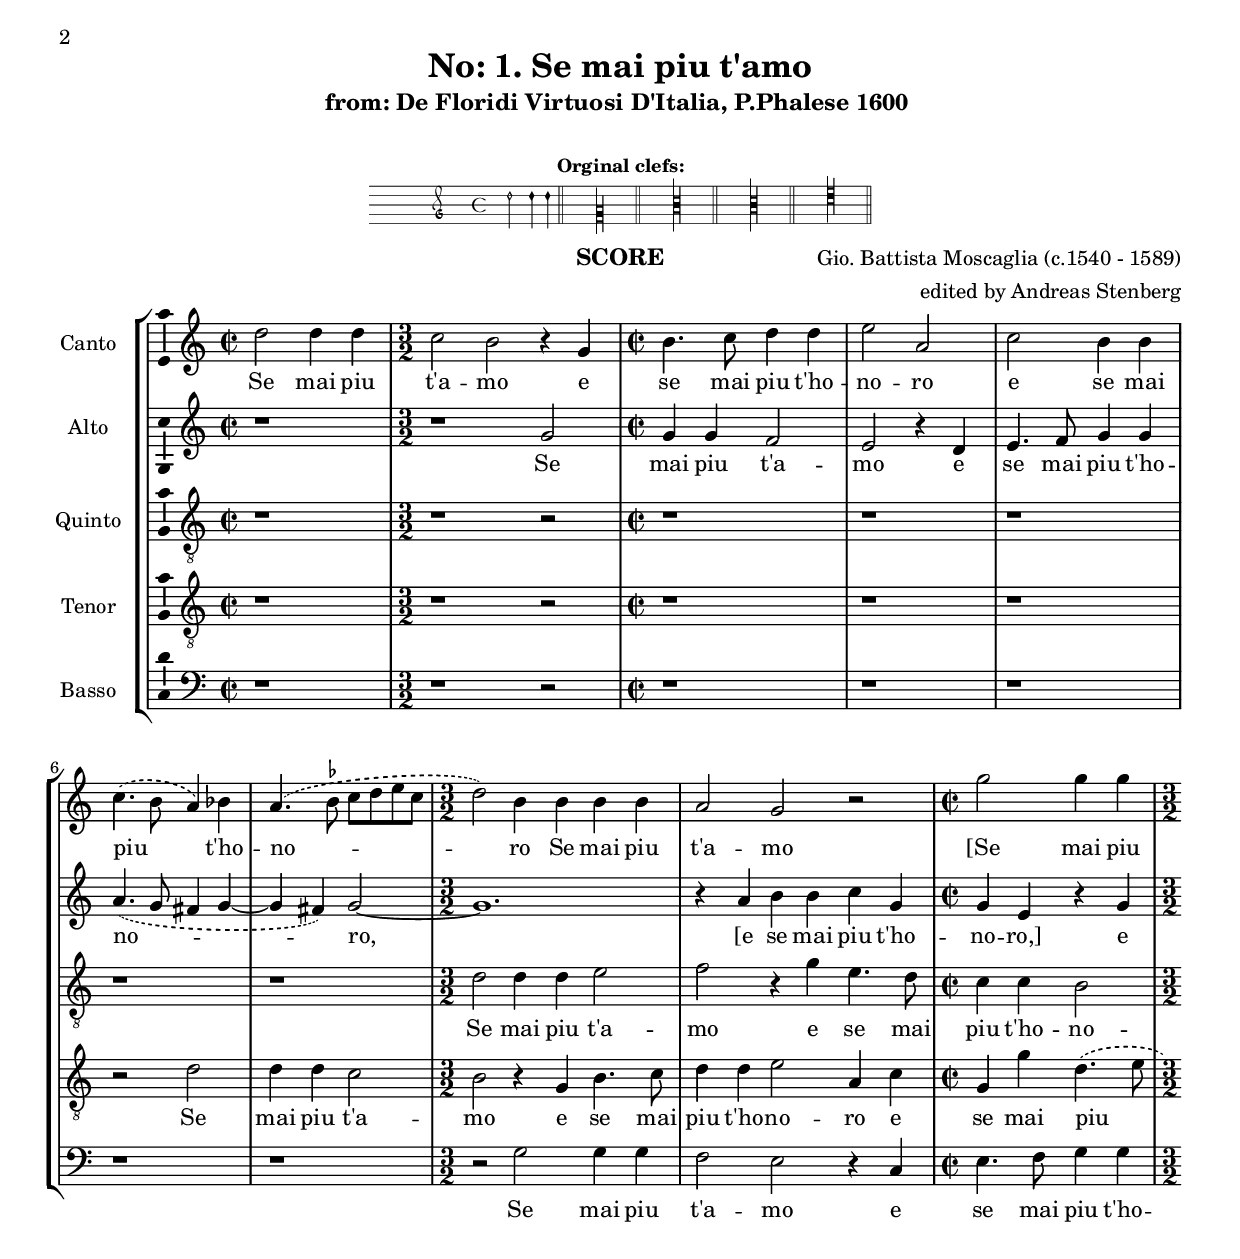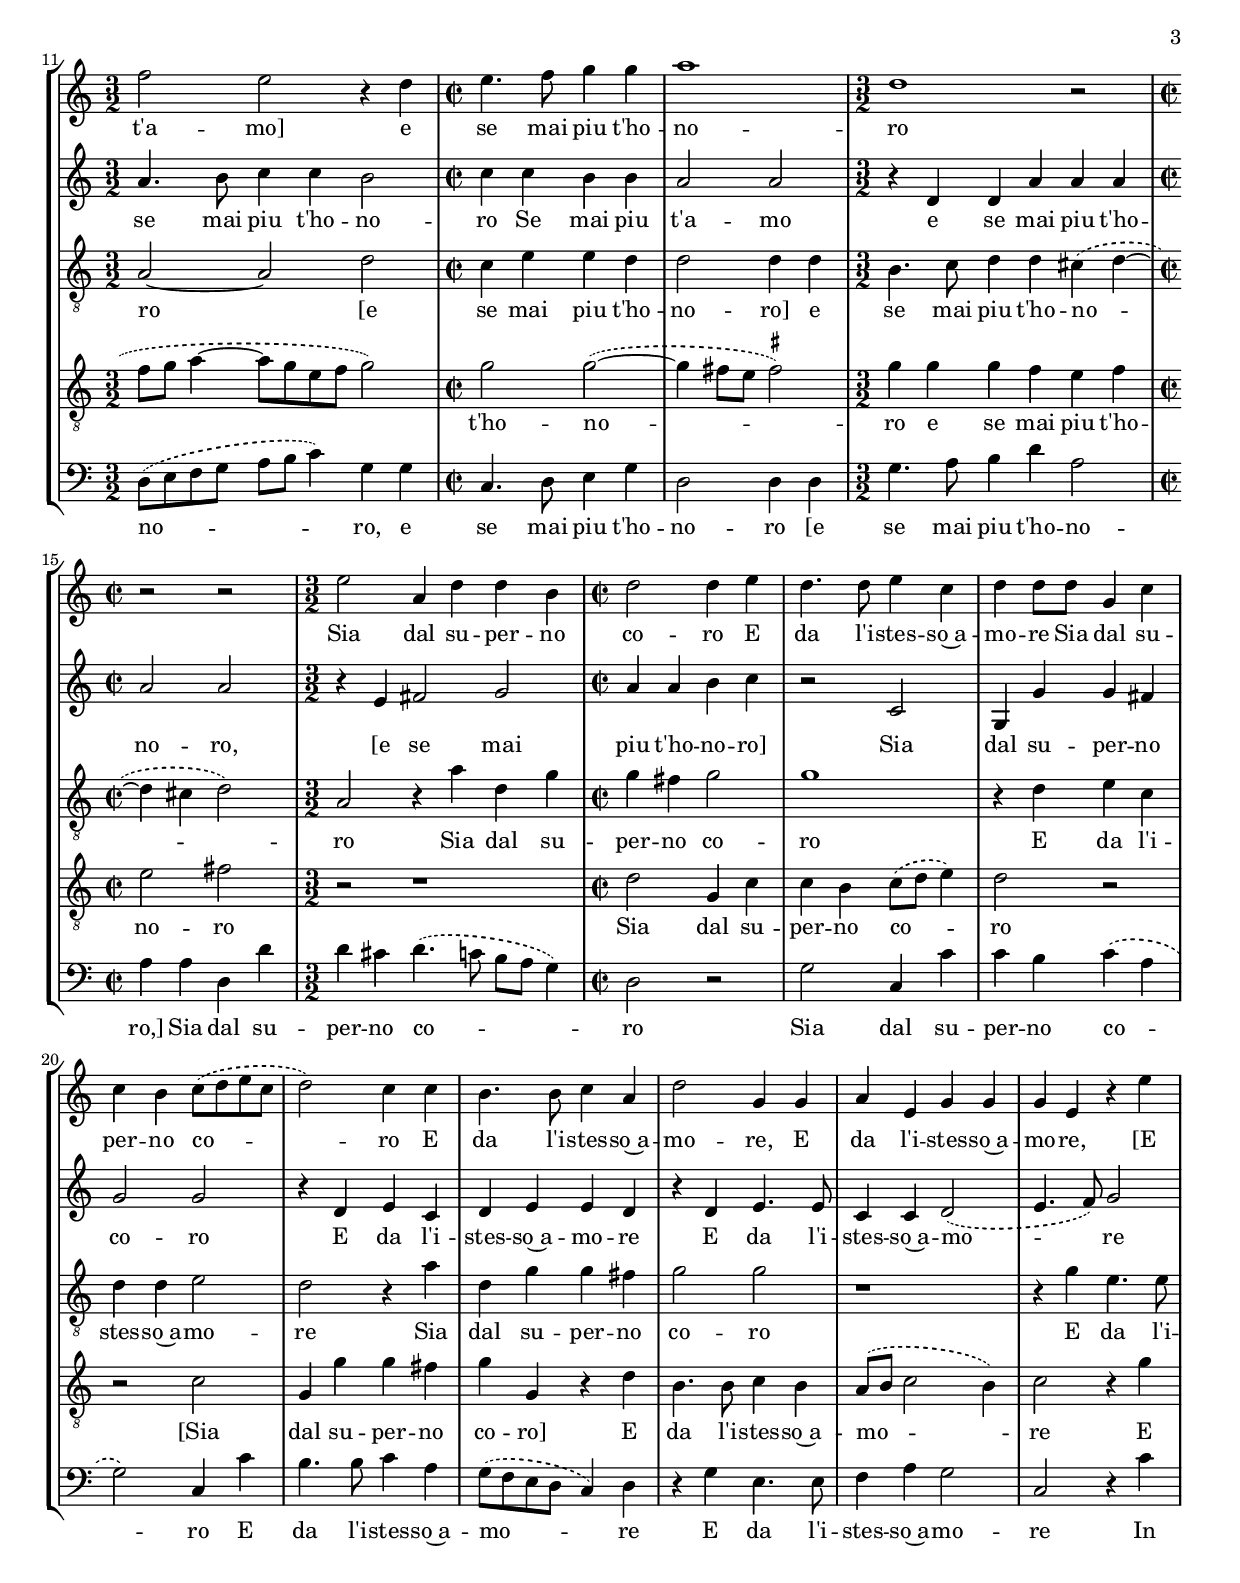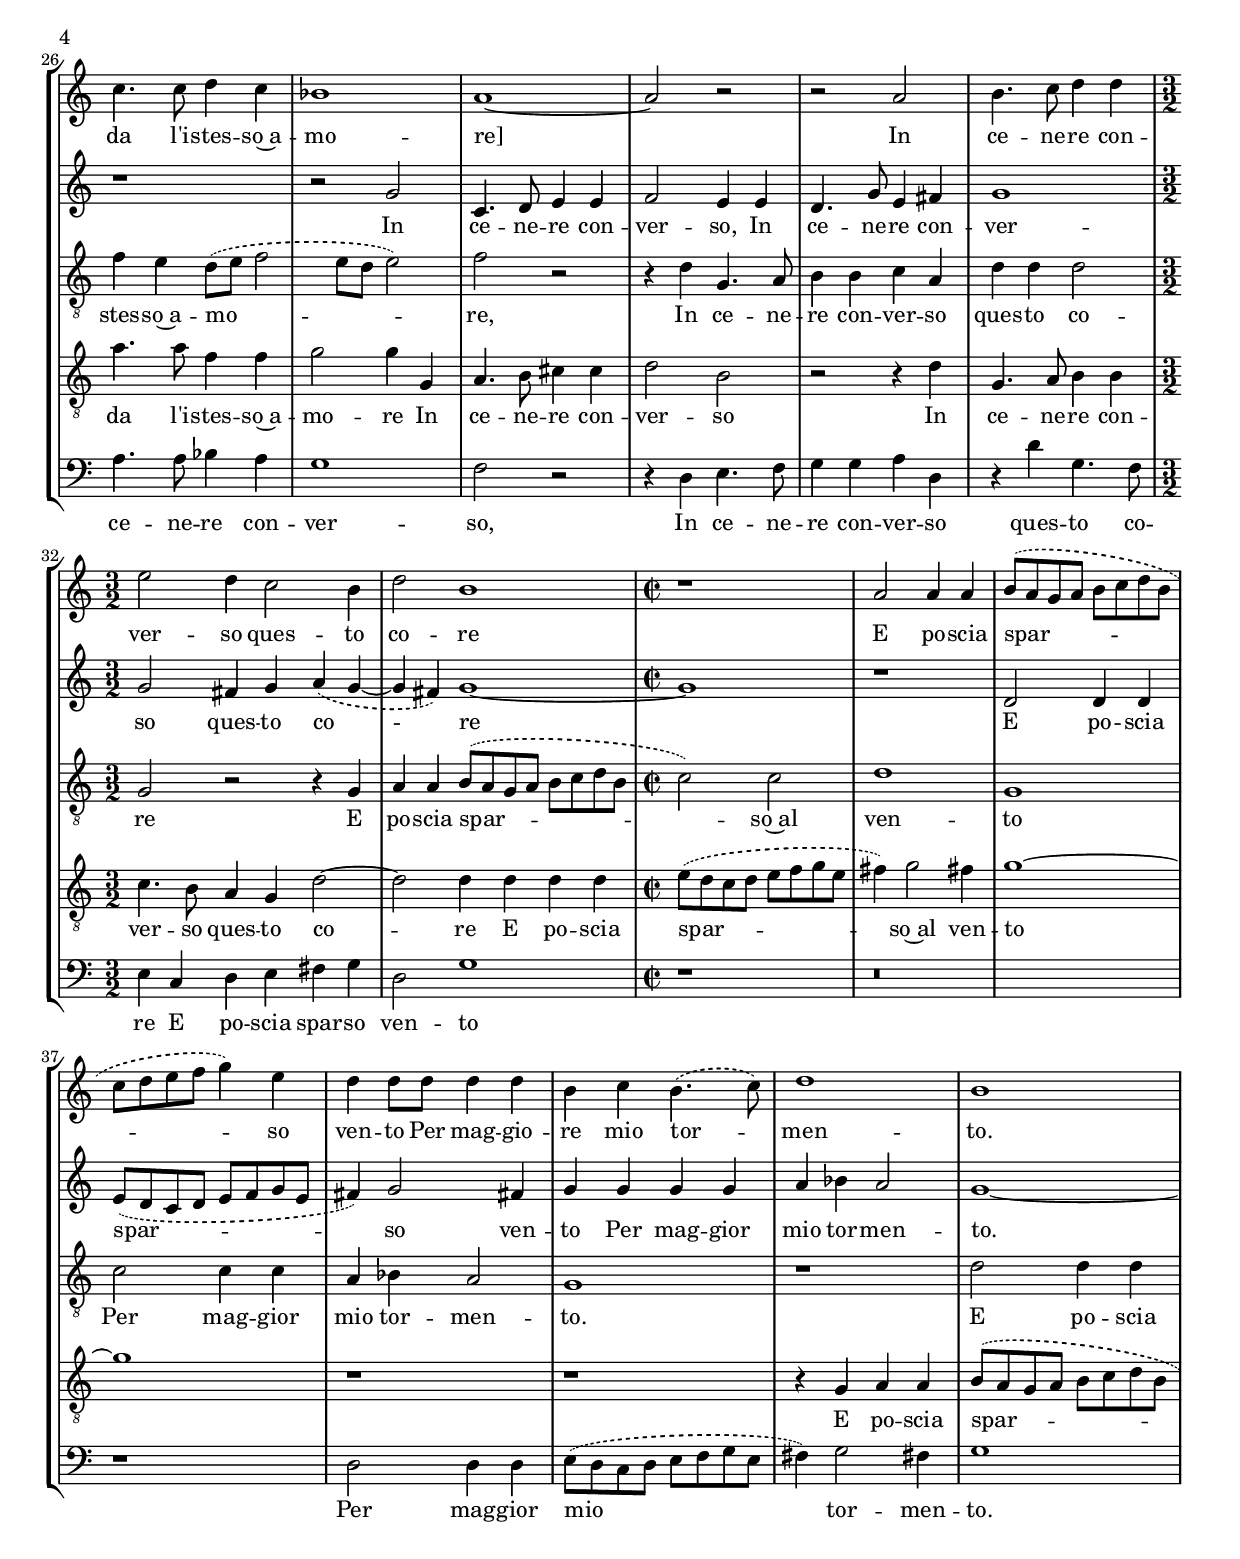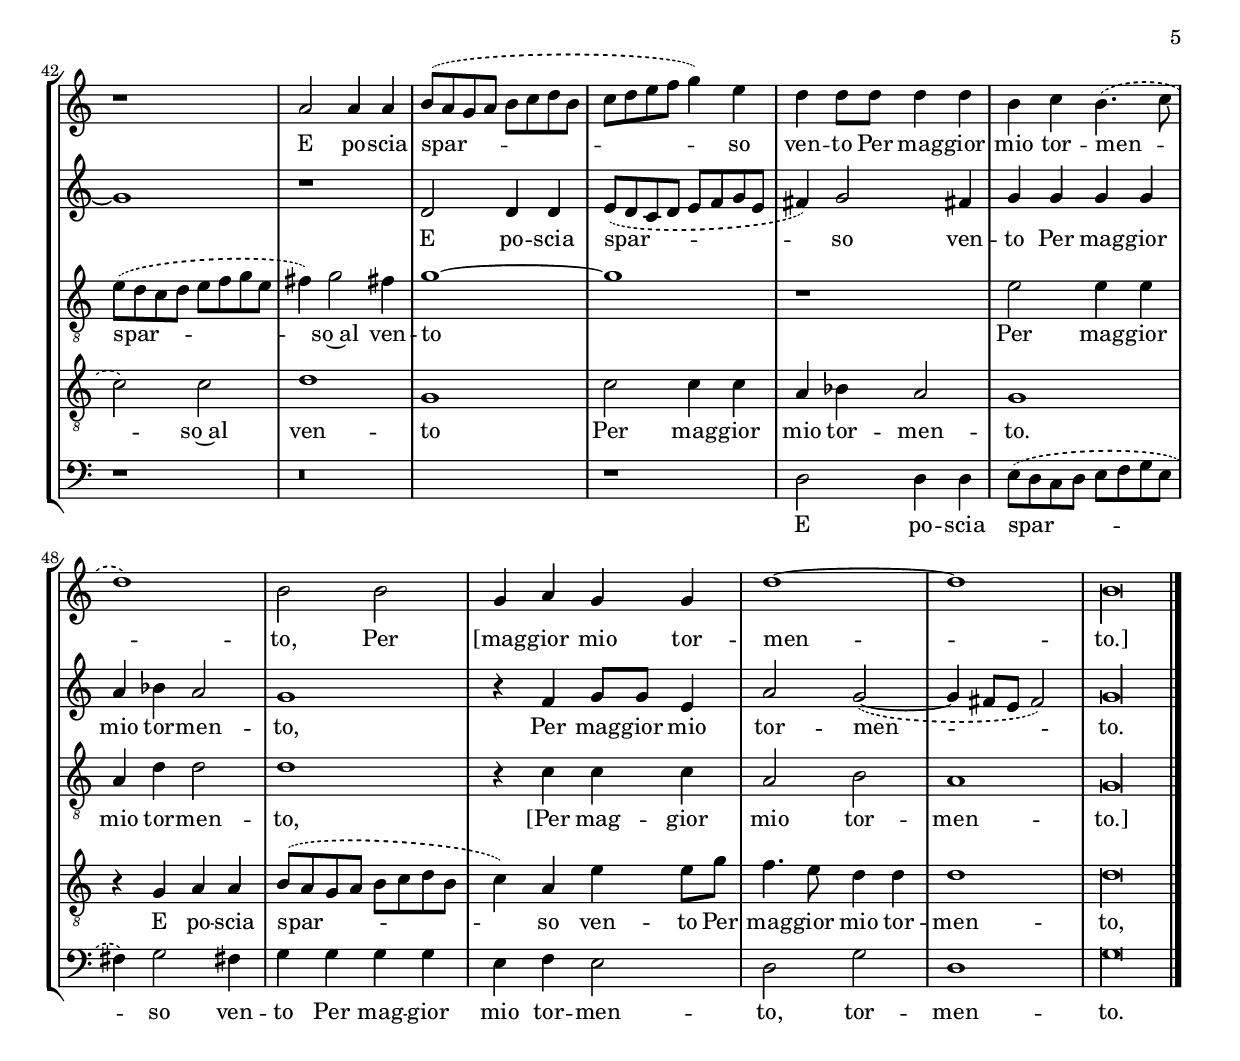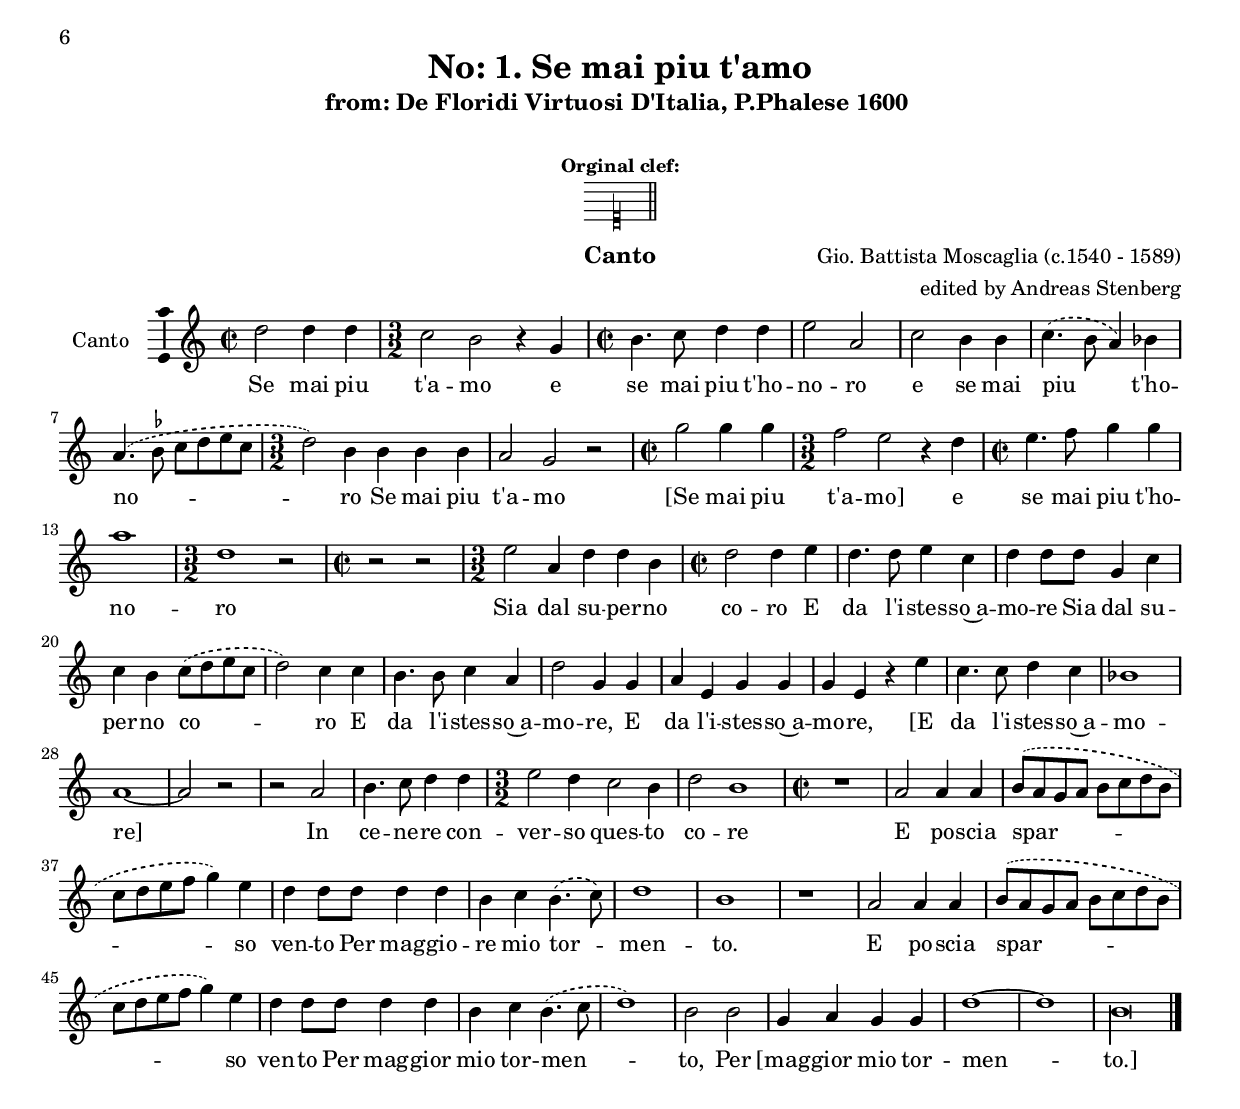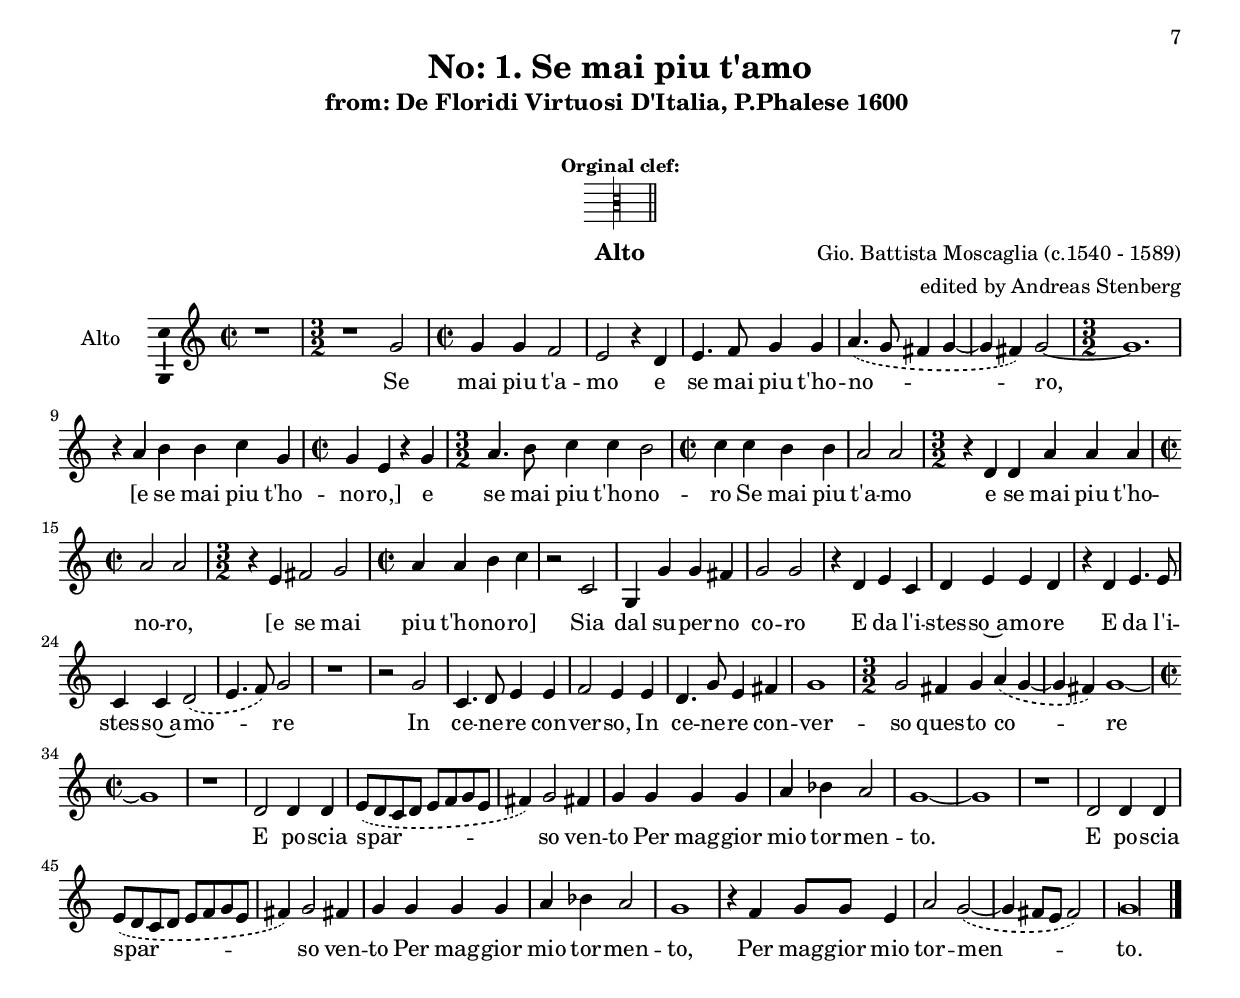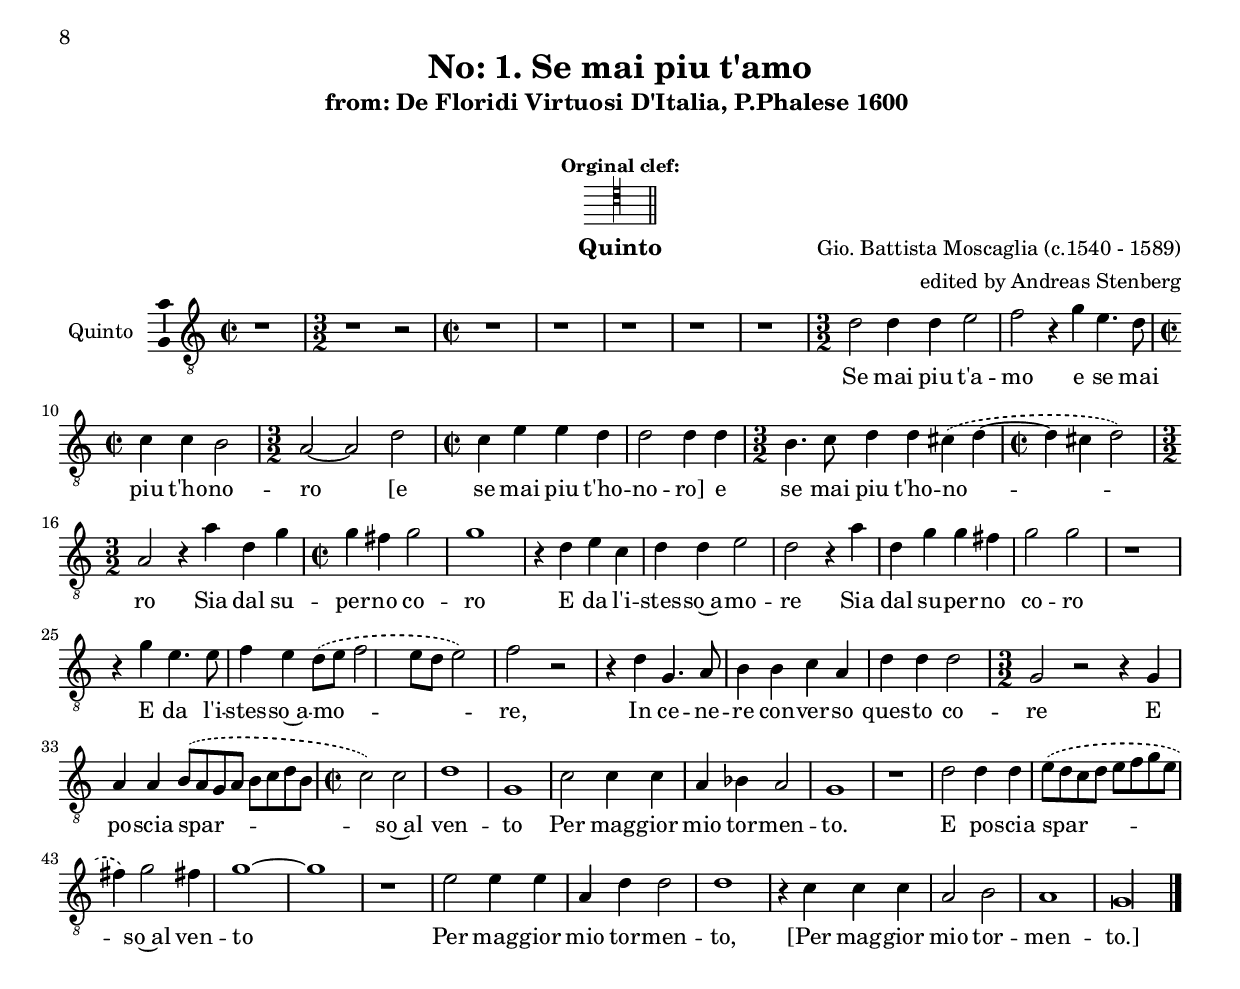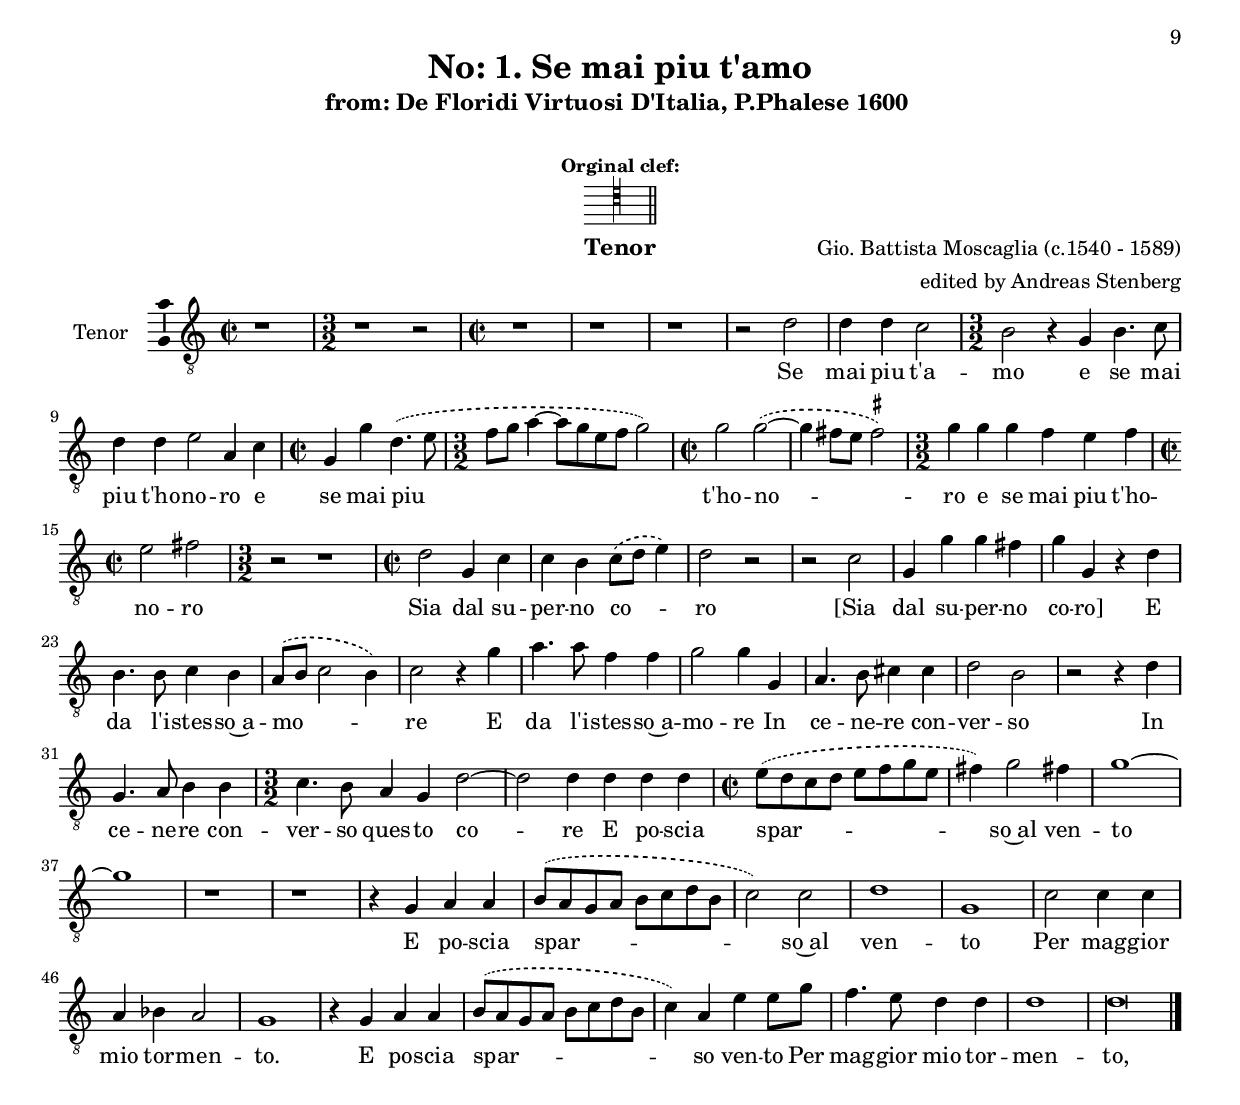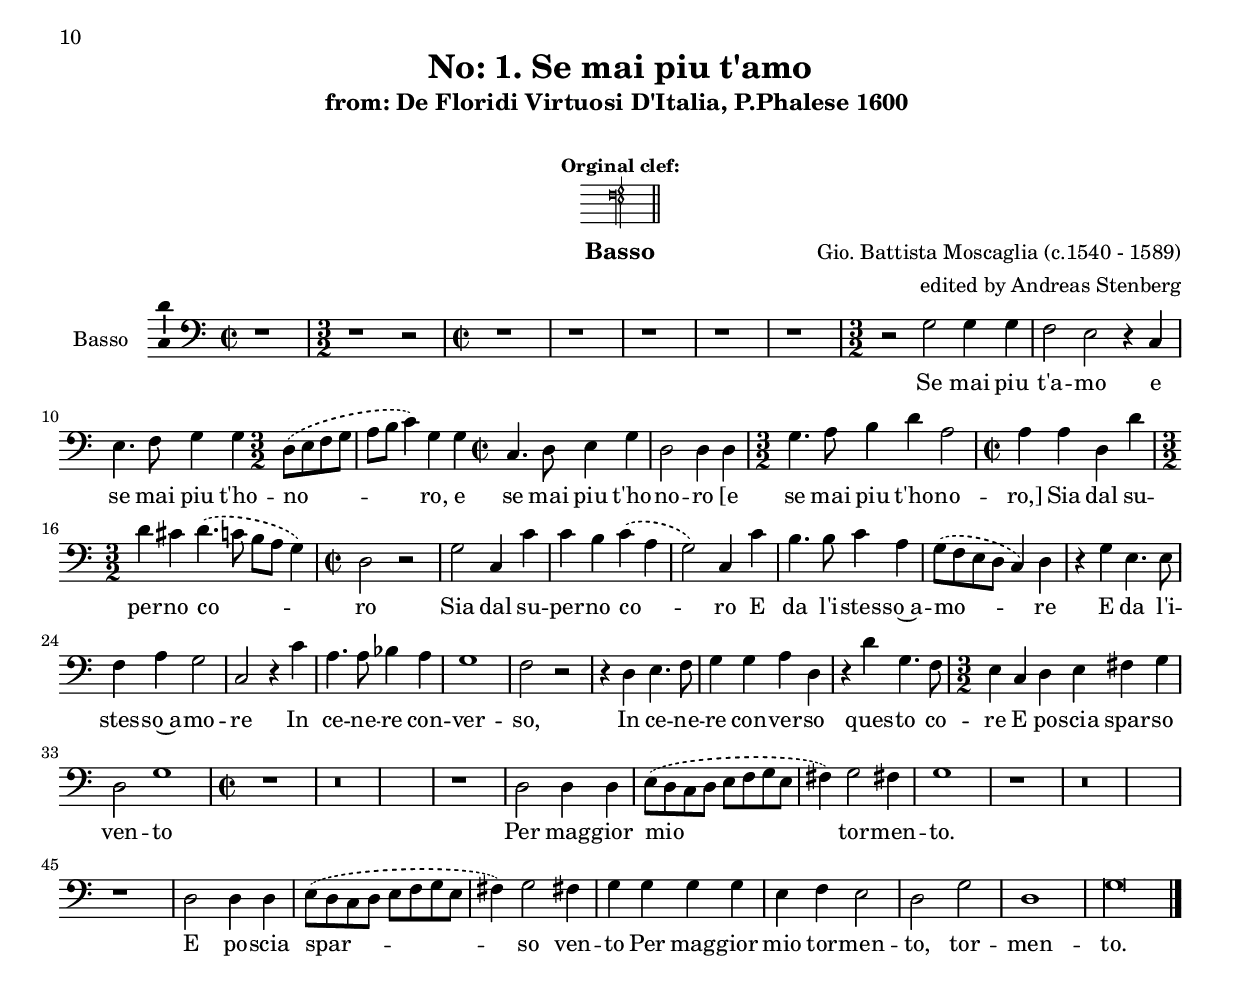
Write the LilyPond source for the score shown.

\version "2.18.2"
\language "deutsch"
#(append! supported-clefs '(("mensural-f3" . ("clefs.mensural.f" 0 0))))
ficta = { \once \set suggestAccidentals = ##t }
\paper {
  ragged-bottom = ##t
  ragged-last-bottom = ##t
  print-all-headers = ##t
  page-breaking = #ly:minimal-breaking
}
\header {
  title = "No: 1. Se mai piu t'amo"
  subtitle = "from: De Floridi Virtuosi D'Italia, P.Phalese 1600 "
  subsubtitle = "Score & Parts"
  composer = "Gio. Battista Moscaglia (c.1540 - 1589)"
  arranger = "edited by Andreas Stenberg"
  %  poet = "Transposed from F to D"
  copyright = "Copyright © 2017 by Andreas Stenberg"
}

#(set-global-staff-size 18)
global = {
  \key c \major
  %  \override Staff.TimeSignature.style = #'mensural
}
sopranoOne = \relative c'' {
  \global
  %%  \hide Staff.BarLine 
  \slurDashed
  % Music follows here.
  %    \tag #'inScore {  \hide Staff.BarLine }
  \tag #'inScore { \set Timing.defaultBarType = "!" }
  \tag #'inPart { \set Timing.defaultBarType = "!" }
  \time 2/2
  %  \set Timing.measureLength = #(ly:make-moment 4/2)
  d2 d4 d4 
  \time 3/2
  c2 h2 r4 g4 
  \time 2/2
  h4. c8 d4 d4 e2 
  a,2 c2 h4 h4 c4.( h8 
  a4) b4 a4.( \ficta b!8 c8 d8 e8 c8 
  \time 3/2
  d2)				%% end of first line in orig.
  h4 h4 h4 h4 a2 g2
  r2 
  \time 2/2
  g'2 g4 g4 
  \time 3/2
  f2 
  e2 r4 d4 
  \time 2/2
  e4. f8 g4 g4
  a1 
  \time 3/2
  d,1  r2
  \time 2/2
  r2 r2 
  \time 3/2
  e2 a,4 d4 d4 h4 
  \time 2/2
  d2 d4 e4
  d4. d8 e4 c4 d4 d8 d8						%% end of second line
  g,4 c4
  c4 h4 c8( d8 e8 c8  d2) c4 c4
  h4. h8 c4 a4 d2 g,4 g4 
  a4 e4 g4 g4 g4 e4 r4 e'4
  c4. c8 d4 c4 b1
  a1~
  a2 r2
  r2 a2 h4. c8 d4 d4				%% end of third line
  \time 3/2
  e2 d4 c2 h4 
  d2
  h1 
  \time 2/2
  r1
  a2 a4 a4 h8( a8 g8 a8 h8 c8 d8 h8 
  c8 d8 e8 f8 g4) e4 d4 d8 d8 d4 d4
  h4 c4 h4.( c8) d1
  h1								%% end of fourth line
  r1
  a2 a4 a4 h8( a8 g8 a8 h8 c8 d8 h8 
  c8 d8 e8 f8 g4) e4 d4 d8 d8 d4 d4
  h4 c4 h4.( c8 d1)
  h2 h2 g4 a4 g4 g4
  d'1~
  d1
  \cadenzaOn
  h\longa
  \tag #'inScore {  \undo \hide Staff.BarLine }
  \bar "|."
}

alto = \relative c' {
  \global
  \slurDashed
  % Music follows here.
  %    \tag #'inScore {  \hide Staff.BarLine }
  \tag #'inScore { \set Timing.defaultBarType = "!" }
  \tag #'inPart { \set Timing.defaultBarType = "!" }
  \time 2/2
  %  \clef "treble_8"
  %  \set Timing.measureLength = #(ly:make-moment 4/2)
  r1
  \time 3/2
  r1 g'2 
  \time 2/2
  g4 g4 f2 e2
  r4 d4 e4. f8 g4 g4  a4.( g8
  fis4 g4~ 
  g4 fis!4) g2~
  \time 3/2
  g1. r4 a4 h4 h4
  c4 g4 
  \time 2/2
  g4 e4 r4 g4 
  \time 3/2
  a4. h8					%% end of first line in orig. 
  c4 c4 h2 
  \time 2/2
  c4 c4 h4 h4
  a2 a2 
  \time 3/2
  r4 d,4 d4 a'4
  a4 a4 
  \time 2/2
  a2 a2 
  \time 3/2
  r4 e4
  fis2 g2 
  \time 2/2
  a4 a4 h4 c4
  r2 c,2 g4 g'4 g4 fis4
  g2 g2						%% end of second line
  r4 d4 e4 c4
  d4 e4 e4 d4 r4 d4 e4. e8
  c4 c4 d2( e4. f8) g2
  r1 r2 g2
  c,4. d8 e4 e4 f2 e4 e4 
  d4. g8 e4 fis4 g1
  \time 3/2
  g2 fis4 g4					%% end of third line
  a4( g4~ g4 fis!4)
  g1~ 
  \time 2/2
  g1
  r1 d2 d4 d4
  e8( d8 c8 d8 e8 f8 g8 e8 fis4) g2 fis!4
  g4 g4 g4 g4 a4 b4 a2
  g1~ g1 
  r1 d2 d4 d4 				%% end of fourth line.
  e8( d8 c8 d8 e8 f8 g8 e8 
  fis4) g2 fis!4 g4 g4 g4 g4 
  a4 b4 a2
  g1 r4 f4 g8 g8 e4 
  a2 g2~( 
  g4 fis8 e8 fis2)
  \cadenzaOn
  g\longa
  \tag #'inScore {  \undo \hide Staff.BarLine }
  \bar "|."
}
sopranoTwo = \relative c' {
  \global
  \clef "treble_8"
  \slurDashed
  % Music follows here.
  %    \tag #'inScore {  \hide Staff.BarLine }
  \tag #'inScore { \set Timing.defaultBarType = "!" }
  \tag #'inPart { \set Timing.defaultBarType = "!" }
  \time 2/2
  %  \set Timing.measureLength = #(ly:make-moment 4/2)
  r1
  \time 3/2
  r1 r2
  \time 2/2
  r1 
  r1 
  r1
  r1 
  r1
  \time 3/2
  d2
  d4 d4 e2 f2 r4 g4
  e4. d8 
  \time 2/2
  c4 c4 h2 
  \time 3/2
  a2~
  a2 d2 
  \time 2/2
  c4 e4 e4 d4
  d2 d4 d4						%% end of first line in orig.
  \time 3/2
  h4. c8 d4 d4
  cis4( d4~ 
  \time 2/2
  d4 cis!4 d2) 
  \time 3/2
  a2
  r4 a'4 d,4 g4 
  \time 2/2
  g4 fis4 g2
  g1 r4 d4 e4 c4
  d4 d4 e2						%% end of second line
  d2 r4 a'4
  d,4 g4 g4 fis4 g2 g2
  r1 r4 g4 e4. e8
  f4 e4 d8( e8 f2 e8 d8 e2)
  f2 r2 r4 d4 g,4. a8  
  h4 h4 c4 a4 d4 d4 d2 
  \time 3/2
  g,2 r2								%% end of third line
  r4 g4 a4 a4
  h8( a8 g8 a8 h8 c8 d8 h8 
  \time 2/2
  c2) c2
  d1 g,1 
  c2 c4 c4 a4 b4 a2
  g1 r1
  d'2 d4 d4 e8( d8 c8 d8 e8 f8 g8 e8	%% end of fourth line
  fis4) g2 fis!4 g1~
  g1 r1
  e2 e4 e4 a,4 d4 d2
  d1 r4 c4 c4 c4
  a2 h2 a1
  \cadenzaOn
  g\longa
  \tag #'inScore {  \undo \hide Staff.BarLine }
  \bar "|."
}

tenorOne = \relative c {
  \global
  \slurDashed
  % Music follows here.
  %    \tag #'inScore {  \hide Staff.BarLine }
  \tag #'inScore { \set Timing.defaultBarType = "!" }
  \tag #'inPart { \set Timing.defaultBarType = "!" }
  \time 2/2
  %  \set Timing.measureLength = #(ly:make-moment 4/2)
  r1
  \time 3/2
  r1 r2
  \time 2/2
  r1 
  r1
  r1
  r2
  d' 2 d4 d4 c2 
  \time 3/2
  h2
  r4 g4 h4. c8 d4 d4 e2
  a,4 c4 
  \time 2/2
  g4 g'4 d4.( e8 
  \time 3/2
  f8 g8  a4~
  a8 g8 e8 f8 g2) 					%% end of first line in orig.
  \time 2/2
  g2 g2~(
  g4 fis8 e8 \ficta fis!2)  
  \time 3/2
  g4 g4 g4 f4
  e4 f4 
  \time 2/2
  e2 fis2 
  \time 3/2
  r2 
  r1 
  \time 2/2
  d2 g,4 c4
  c4 h4 c8( d8 e4) d2 r2
  r2 c2 g4 g'4 g4 fis4
  g4 g,4 r4 d'4				%% end of second line
  h4. h8 c4 h4
  a8( h8 c2 h4)  c2 r4 g'4
  a4. a8 f4 f4 g2 g4 g,4
  a4. h8 cis4 cis4 d2 h2
  r2 r4 d4 g,4. a8 h4 h4
  \time 3/2
  c4. h8 a4 g4 d'2~d2				%% end of third line
  d4 d4 d4 d4 
  \time 2/2
  e8( d8 c8 d8 e8 f8 g8 e8
  fis4) g2 fis!4 g1~
  g1 r1
  r1 r4 g,4 a4 a4
  h8( a8 g8 a8 h8 c8 d8 h8 c2) c2
  d1 g,1
  c2 c4 c4 					%% end of fourth line
  a4 b4 a2
  g1 r4 g4 a4 a4
  h8( a8 g8 a8 h8 c8 d8 h8 c4) a4 e'4 e8 g8 
  f4. e8 d4 d4 d1
  \cadenzaOn
  d\longa
  \tag #'inScore {  \undo \hide Staff.BarLine }
  \bar "|."
}

bass = \relative c {
  \global
  
  \slurDashed
  % Music follows here.
  %    \tag #'inScore {  \hide Staff.BarLine }
  \tag #'inScore { \set Timing.defaultBarType = "!" }
  \tag #'inPart { \set Timing.defaultBarType = "!" }
  \time 2/2
  %  \set Timing.measureLength = #(ly:make-moment 4/2)
  r1
  \time 3/2
  r1 r2
  \time 2/2
  r1
  r1
  r1
  r1
  r1
  \time 3/2
  r2
  g'2 g4 g4 f2 e2
  r4 c4 e4. f8 g4 g4  
  \time 3/2
  d8( e8 f8 g8
  a8 h8 c4) g4 g4 
  \time 2/2
  c,4. d8 e4 g4				%% end of first line in orig.
  d2 d4 d4 
  \time 3/2
  g4. a8 h4 d4
  a2 
  \time 2/2
  a4a 4 d,4 d'4 
  \time 3/2
  d4 cis4 
  d4.( c8 h8 a8 g4)  
  \time 2/2
  d2 r2
  g2 c,4 c'4 c4 h4 c4( a4					%% end of second line
  g2) c,4 c'4 h4. h8 c4 a4
  g8( f8 e8 d8  c4) d4 r4 g4 e4. e8
  f4 a4 g2 c,2 r4 c'4
  a4. a8 b4 a4 g1
  f2 r2 r4 d4 e4. f8						%% end of third line
  g4 g4 a4 d,4 r4 d'4 g,4. f8
  \time 3/2
  e4 c4 d4 e4 fis4 g4 d2
  g1 
  \time 2/2
  r1
  r\breve 
  r1 d2 d4 d4 
  e8( d8 c8 d8 e8 f8 g8 e8 fis4) g2 fis!4
  g1 r1
  r\breve
  r1 d2 d4 d4 							%% end of fourth line
  e8( d8 c8 d8 e8 f8 g8 e8 fis4) g2 fis!4
  g4 g4 g4 g4 e4 f4 e2 
  d2 g2 d1
  \cadenzaOn
  g\longa
  \tag #'inScore {  \undo \hide Staff.BarLine }
  \bar "|."
}

sopranoOneVerse = \lyricmode {
  % Lyrics follow here.
  Se mai piu t'a -- mo
  e se mai piu t'ho -- no -- ro
  e se mai piu t'ho -- no -- ro
  Se mai piu t'a -- mo
  [Se mai piu t'a -- mo]
  e se mai piu t'ho -- no -- ro
  Sia dal su -- per -- no  co -- ro 
  E da l'i -- stes -- so~a -- mo  -- re 
  Sia dal su -- per -- no  co -- ro 
  E da l'i -- stes -- so~a -- mo  -- re, 
  E da l'i -- stes -- so~a -- mo  -- re, 
  [E da l'i -- stes -- so~a -- mo  -- re] 
  In ce -- ne -- re con -- ver -- so ques -- to co -- re
  E po -- scia spar -- so ven -- to 
  Per mag -- gio -- re mio tor -- men -- to.
  E po -- scia spar -- so ven -- to 
  Per mag -- gior mio tor -- men -- to,
  Per [mag -- gior mio tor -- men -- to.]
}

sopranoTwoVerse = \lyricmode {
  % Lyrics follow here.
  Se mai piu t'a -- mo
  e se mai piu t'ho -- no -- ro
  [e se mai piu t'ho -- no -- ro]
  e se mai piu t'ho -- no -- ro
  Sia dal su -- per -- no  co -- ro 
  E da l'i -- stes -- so~a -- mo  -- re 
  Sia dal su -- per -- no  co -- ro 
  E da l'i -- stes -- so~a -- mo  -- re, 
  In ce -- ne -- re con -- ver -- so ques -- to co -- re
  E po -- scia spar -- so~al ven -- to 
  Per mag -- gior mio tor -- men -- to.
  E po -- scia spar -- so~al ven -- to 
  Per mag -- gior mio tor -- men -- to,
  [Per mag -- gior mio tor -- men -- to.]
}

altoVerse = \lyricmode {
  % Lyrics follow here.
  Se mai piu t'a -- mo
  e se mai piu t'ho -- no -- ro,
  [e se mai piu t'ho -- no -- ro,]
  e se mai piu t'ho -- no -- ro
  Se mai piu t'a -- mo
  e se mai piu t'ho -- no -- ro,
  [e se mai piu t'ho -- no -- ro]
  Sia dal su -- per -- no  co -- ro 
  E da l'i -- stes -- so~a -- mo  -- re 
  E da l'i -- stes -- so~a -- mo  -- re 
  In ce -- ne -- re con -- ver -- so,
  In ce -- ne -- re con -- ver -- so ques -- to co -- re
  E po -- scia spar -- so ven -- to 
  Per mag -- gior mio tor -- men -- to.
  E po -- scia spar -- so ven -- to 
  Per mag -- gior mio tor -- men -- to,
  Per mag -- gior mio tor -- men -- to.
}

tenorOneVerse = \lyricmode {
  % Lyrics follow here.
  Se mai piu t'a -- mo
  e se mai piu t'ho -- no -- ro
  e se mai piu t'ho -- no -- ro
  e se mai piu t'ho -- no -- ro
  Sia dal su -- per -- no  co -- ro 
  [Sia dal su -- per -- no  co -- ro] 
  E da l'i -- stes -- so~a -- mo  -- re 
  E da l'i -- stes -- so~a -- mo  -- re 
  In ce -- ne -- re con -- ver -- so
  In ce -- ne -- re con -- ver -- so ques -- to co -- re
  E po -- scia spar -- so~al  ven -- to 
  E po -- scia spar -- so~al  ven -- to 
  Per mag -- gior mio tor -- men -- to.
  E po -- scia spar -- so ven -- to 
  Per mag -- gior mio tor -- men -- to,
  Per [mag -- gior mio tor -- men -- to.]
}

bassVerse = \lyricmode {
  % Lyrics follow here.
  Se mai piu t'a -- mo
  e se mai piu t'ho -- no -- ro,
  e se mai piu t'ho -- no -- ro
  [e se mai piu t'ho -- no -- ro,]
  Sia dal su -- per -- no  co -- ro 
  Sia dal su -- per -- no  co -- ro 
  E da l'i -- stes -- so~a -- mo  -- re 
  E da l'i -- stes -- so~a -- mo  -- re 
  In ce -- ne -- re con -- ver -- so,
  In ce -- ne -- re con -- ver -- so ques -- to co -- re
  E po -- scia spar -- so ven -- to 
  Per mag -- gior mio tor -- men -- to.
  E po -- scia spar -- so ven -- to 
  Per mag -- gior mio tor -- men -- to,
  tor -- men -- to.
}

rehearsalMidi = #
(define-music-function
 (parser location name midiInstrument lyrics) (string? string? ly:music?)
 #{
   %    %    \transpose f d
   \unfoldRepeats <<
     \new Staff = "soprano1" \new Voice = "soprano1" { \sopranoOne }
     \new Staff = "alto" \new Voice = "alto" { \alto }
     \new Staff = "quinto" \new Voice = "quinto" { \sopranoTwo }
     \new Staff = "tenor1" \new Voice = "tenor1" { \tenorOne }
     \new Staff = "bass" \new Voice = "bass" { \bass }
     \context Staff = $name {
       \set Score.midiMinimumVolume = #0.5
       \set Score.midiMaximumVolume = #0.5
       \set Score.tempoWholesPerMinute = #(ly:make-moment 86 2)
       \set Staff.midiMinimumVolume = #0.8
       \set Staff.midiMaximumVolume = #1.0
       \set Staff.midiInstrument = $midiInstrument
     }
     \new Lyrics \with {
       alignBelowContext = $name
     } \lyricsto $name $lyrics
   >>
 #})

\score {
  %  \transpose f d
  \new StaffGroup <<
    \new Staff \with {
      midiInstrument = "choir aahs"
      instrumentName = "Canto"
      \consists "Ambitus_engraver"
    } { \keepWithTag #'inScore \sopranoOne }
    \addlyrics { \sopranoOneVerse }
    \new Staff \with {
      midiInstrument = "choir aahs"
      instrumentName = "Alto"
      \consists "Ambitus_engraver"
    } { \keepWithTag #'inScore \alto }
    \addlyrics { \altoVerse }
    \new Staff \with {
      midiInstrument = "choir aahs"
      instrumentName = "Quinto"
      \consists "Ambitus_engraver"
    } {\keepWithTag #'inScore \sopranoTwo }
    \addlyrics { \sopranoTwoVerse }
    \new Staff \with {
      midiInstrument = "choir aahs"
      instrumentName = "Tenor"
      \consists "Ambitus_engraver"
    } { \clef "treble_8" \keepWithTag #'inScore \tenorOne }
    \addlyrics { \tenorOneVerse }
    \new Staff \with {
      midiInstrument = "choir aahs"
      instrumentName = "Basso"
      \consists "Ambitus_engraver"
    } { \clef bass  \keepWithTag #'inScore \bass }
    \addlyrics { \bassVerse }
  >>
  \layout { }
  \midi {
    \tempo 2 = 92
  }
  \header {
    subsubtitle = \markup {
      \fill-line { 
        \hspace #0.5
        \center-column {
          \line {\transparent "XXX"}
          \line {\bold "Orginal clefs:"}
          \score {
            
            \new MensuralStaff {
              \once \override Staff.TimeSignature.stencil =##f
              \time 4/2
              %              \cadenzaOn
              \override Staff.Clef.stencil =##f
              s4 
              \revert Staff.Clef.stencil
              \clef "petrucci-g"
              \time 4/4
              d''2 d''4 d''4 \bar "||" s4 
              \clef "petrucci-c2" s4 \bar "||" s4
              \once \set Staff.forceClef = ##t
              \clef "petrucci-c3" s4 \bar "||" s4
              \once \set Staff.forceClef = ##t
              \clef "petrucci-c3" s4 \bar "||" s4 
              \clef "petrucci-c4" s4  \bar "||"
            }
            \layout {
              line-width=8.5\cm
              indent =0.0
            }
          }
          \vspace #0.5
        }
        \hspace #0.5
      }
    }

    instrument = "SCORE"
    breakbefore = ##t
  }
}
%% Parts

\score {
  %  \transpose f d
  \new StaffGroup <<
    \new Staff \with {
      midiInstrument = "choir aahs"
      instrumentName = "Canto"
      \consists "Ambitus_engraver"
    } { \keepWithTag #'inPart \sopranoOne }
    \addlyrics { \sopranoOneVerse }
  >>
  \layout {}
  \header { 
    subsubtitle = \markup {
      \fill-line { 
        \hspace #0.5
        \center-column {
          \line {\transparent "XXX"}
          \line {\bold "Orginal clef:"}
          \score {
            
            \new Staff {
              \override Staff.TimeSignature.stencil =##f
              \time 4/2
              \cadenzaOn
              \override Staff.Clef.stencil =##f
              s4 
              \revert Staff.Clef.stencil
              \clef "petrucci-c1" s4 \bar "||" 
            }
            \layout {
              line-width=8.5\cm
              indent =0.0
            }
          }
          \vspace #0.5
        }
        \hspace #0.5
      }
    }

    instrument = "Canto"
    breakbefore = ##t
  }
}

\score {
  %  \transpose f d
  \new StaffGroup <<
    \new Staff \with {
      midiInstrument = "choir aahs"
      instrumentName = "Alto"
      \consists "Ambitus_engraver"
    } { \keepWithTag #'inPart \alto }
    \addlyrics { \altoVerse }
  >>
  \layout {}
  \header { 
    subsubtitle = \markup {
      \fill-line { 
        \hspace #0.5
        \center-column {
          \line {\transparent "XXX"}
          \line {\bold "Orginal clef:"}
          \score {
            
            \new Staff {
              \override Staff.TimeSignature.stencil =##f
              \time 4/2
              \cadenzaOn
              \override Staff.Clef.stencil =##f
              s4 
              \revert Staff.Clef.stencil
              \clef "petrucci-c3" s4 \bar "||" 
            }
            \layout {
              line-width=8.5\cm
              indent =0.0
            }
          }
          \vspace #0.5
        }
        \hspace #0.5
      }
    }

    instrument = "Alto"
    breakbefore = ##t
  }
}

\score {
  %  \transpose f d
  \new StaffGroup <<
    \new Staff \with {
      midiInstrument = "choir aahs"
      instrumentName = "Quinto"
      \consists "Ambitus_engraver"
    } { \keepWithTag #'inPart \sopranoTwo }
    \addlyrics { \sopranoTwoVerse }
  >>
  \layout {}
  \header { 
    subsubtitle = \markup {
      \fill-line { 
        \hspace #0.5
        \center-column {
          \line {\transparent "XXX"}
          \line {\bold "Orginal clef:"}
          \score {
            
            \new Staff {
              \override Staff.TimeSignature.stencil =##f
              \time 4/2
              \cadenzaOn
              \override Staff.Clef.stencil =##f
              s4 
              \revert Staff.Clef.stencil
              \clef "petrucci-c4" s4 \bar "||" 
            }
            \layout {
              line-width=8.5\cm
              indent =0.0
            }
          }
          \vspace #0.5
        }
        \hspace #0.5
      }
    }

    instrument = "Quinto"
    breakbefore = ##t
  }
}


\score {
  %  \transpose f d
  \new StaffGroup <<
    \new Staff \with {
      midiInstrument = "choir aahs"
      instrumentName = "Tenor"
      \consists "Ambitus_engraver"
    } { \clef "treble_8" \keepWithTag #'inPart \tenorOne }
    \addlyrics { \tenorOneVerse }
  >>
  \layout {}
  \header { 
    subsubtitle = \markup {
      \fill-line { 
        \hspace #0.5
        \center-column {
          \line {\transparent "XXX"}
          \line {\bold "Orginal clef:"}
          \score {
            
            \new Staff {
              \override Staff.TimeSignature.stencil =##f
              \time 4/2
              \cadenzaOn
              \override Staff.Clef.stencil =##f
              s4 
              \revert Staff.Clef.stencil
              \clef "petrucci-c4" s4 \bar "||" 
            }
            \layout {
              line-width=8.5\cm
              indent =0.0
            }
          }
          \vspace #0.5
        }
        \hspace #0.5
      }
    }

    instrument = "Tenor"
    breakbefore = ##t
  }
}

\score {
  %  \transpose f d
  \new StaffGroup <<
    \new Staff \with {
      midiInstrument = "choir aahs"
      instrumentName = "Basso"
      \consists "Ambitus_engraver"
    } { \clef "bass" \keepWithTag #'inPart \bass }
    \addlyrics { \bassVerse }
  >>
  \layout {}
  \header { 
    subsubtitle = \markup {
      \fill-line { 
        \hspace #0.5
        \center-column {
          \line {\transparent "XXX"}
          \line {\bold "Orginal clef:"}
          \score {
            
            \new Staff {
              \override Staff.TimeSignature.stencil =##f
              \time 4/2
              \cadenzaOn
              \override Staff.Clef.stencil =##f
              s4 
              \revert Staff.Clef.stencil
              \clef "petrucci-f" s4 \bar "||" 
            }
            \layout {
              line-width=8.5\cm
              indent =0.0
            }
          }
          \vspace #0.5
        }
        \hspace #0.5
      }
    }

    instrument = "Basso"
    breakbefore = ##t
  }
}

% Rehearsal MIDI files:
\book {
  \bookOutputSuffix "soprano1"
  \score {
    \rehearsalMidi "soprano1" "soprano sax" \sopranoOneVerse
    \midi { }
  }
}


\book {
  \bookOutputSuffix "alto"
  \score {
    \rehearsalMidi "alto" "soprano sax" \altoVerse
    \midi { }
  }
}

\book {
  \bookOutputSuffix "quintus"
  \score {
    \rehearsalMidi "quinto" "soprano sax" \sopranoTwoVerse
    \midi { }
  }
}


\book {
  \bookOutputSuffix "tenor1"
  \score {
    \rehearsalMidi "tenor1" "tenor sax" \tenorOneVerse
    \midi { }
  }
}

\book {
  \bookOutputSuffix "bass"
  \score {
    \rehearsalMidi "bass" "tenor sax" \bassVerse
    \midi { }
  }
}

